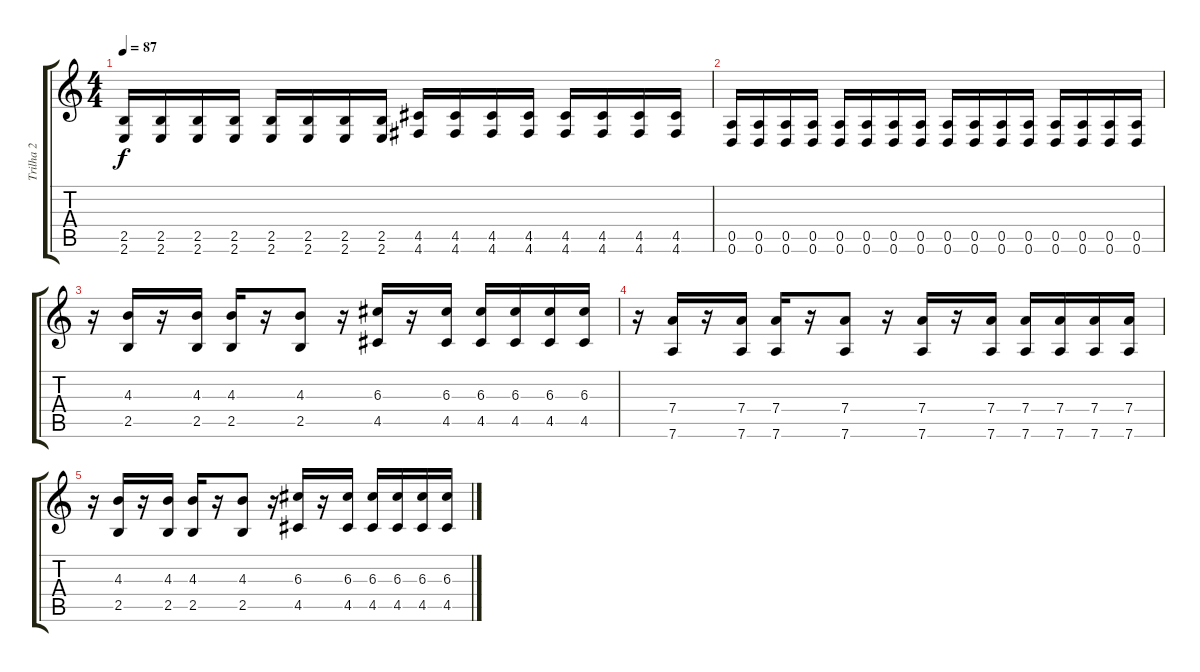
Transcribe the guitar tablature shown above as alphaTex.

\track ("Trilha 2" "Trilha 2") {instrument distortionguitar}
\staff {score tabs}
\tuning (E4 B3 G3 D3 A2 D2) {hide}
\ts (4 4)
\tempo 87
\clef g2
\ks c
(2.5 2.6).16{dy f} (2.5 2.6).16 (2.5 2.6).16 (2.5 2.6).16 (2.5 2.6).16 (2.5 2.6).16 (2.5 2.6).16 (2.5 2.6).16 (4.5 4.6).16 (4.5 4.6).16 (4.5 4.6).16 (4.5 4.6).16 (4.5 4.6).16 (4.5 4.6).16 (4.5 4.6).16 (4.5 4.6).16 |
(0.5 0.6).16 (0.5 0.6).16 (0.5 0.6).16 (0.5 0.6).16 (0.5 0.6).16 (0.5 0.6).16 (0.5 0.6).16 (0.5 0.6).16 (0.5 0.6).16 (0.5 0.6).16 (0.5 0.6).16 (0.5 0.6).16 (0.5 0.6).16 (0.5 0.6).16 (0.5 0.6).16 (0.5 0.6).16 |
r.16 (4.3 2.5).16 r.16 (4.3 2.5).16 (4.3 2.5).16 r.16 (4.3 2.5).8 r.16 (6.3 4.5).16 r.16 (6.3 4.5).16 (6.3 4.5).16 (6.3 4.5).16 (6.3 4.5).16 (6.3 4.5).16 |
r.16 (7.4 7.6).16 r.16 (7.4 7.6).16 (7.4 7.6).16 r.16 (7.4 7.6).8 r.16 (7.4 7.6).16 r.16 (7.4 7.6).16 (7.4 7.6).16 (7.4 7.6).16 (7.4 7.6).16 (7.4 7.6).16 |
r.16 (4.3 2.5).16 r.16 (4.3 2.5).16 (4.3 2.5).16 r.16 (4.3 2.5).8 r.16 (6.3 4.5).16 r.16 (6.3 4.5).16 (6.3 4.5).16 (6.3 4.5).16 (6.3 4.5).16 (6.3 4.5).16
